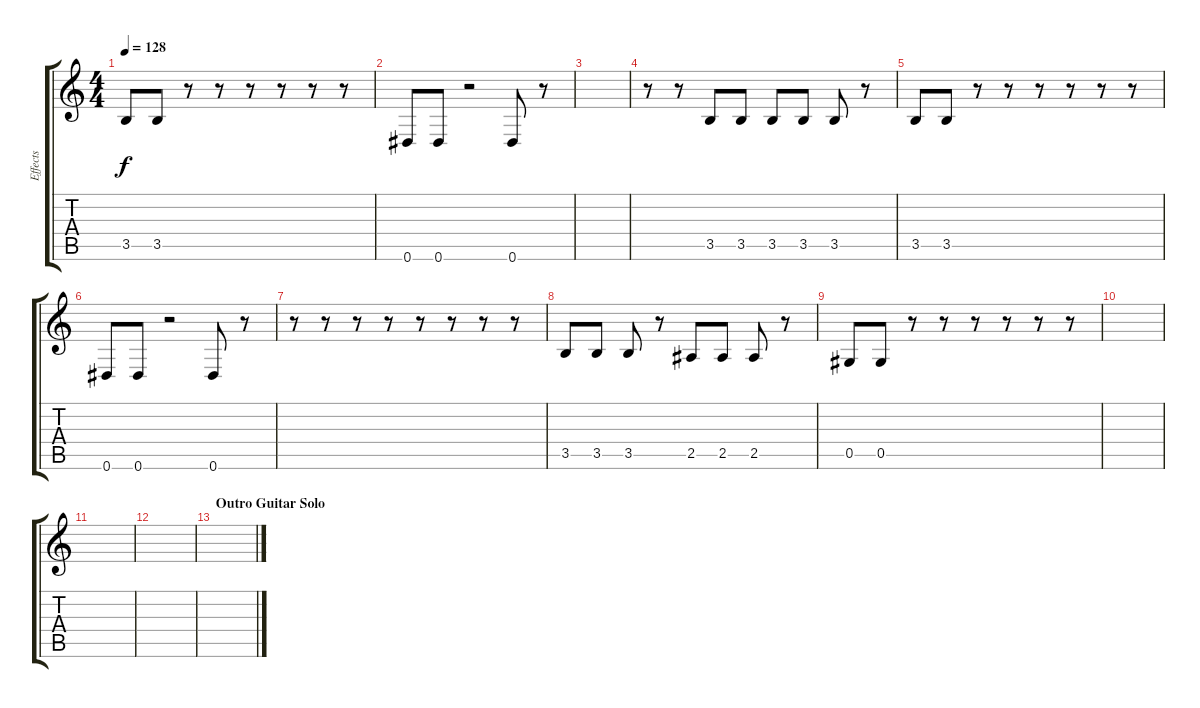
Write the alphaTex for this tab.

\track ("Effects" "Effects") {instrument electricguitarmuted}
\staff {score tabs}
\tuning (Eb4 Bb3 Gb3 Db3 Ab2 Eb2) {hide}
\ts (4 4)
\tempo 128
\clef g2
\ks c
3.5.8{dy f} 3.5.8 r.8 r.8 r.8 r.8 r.8 r.8 |
0.6.8 0.6.8 r.2 0.6.8 r.8 |
|
r.8 r.8 3.5.8 3.5.8 3.5.8 3.5.8 3.5.8 r.8 |
3.5.8 3.5.8 r.8 r.8 r.8 r.8 r.8 r.8 |
0.6.8 0.6.8 r.2 0.6.8 r.8 |
r.8 r.8 r.8 r.8 r.8 r.8 r.8 r.8 |
3.5.8 3.5.8 3.5.8 r.8 2.5.8 2.5.8 2.5.8 r.8 |
0.5.8 0.5.8 r.8 r.8 r.8 r.8 r.8 r.8 |
|
|
|
\section ("" "Outro Guitar Solo")
